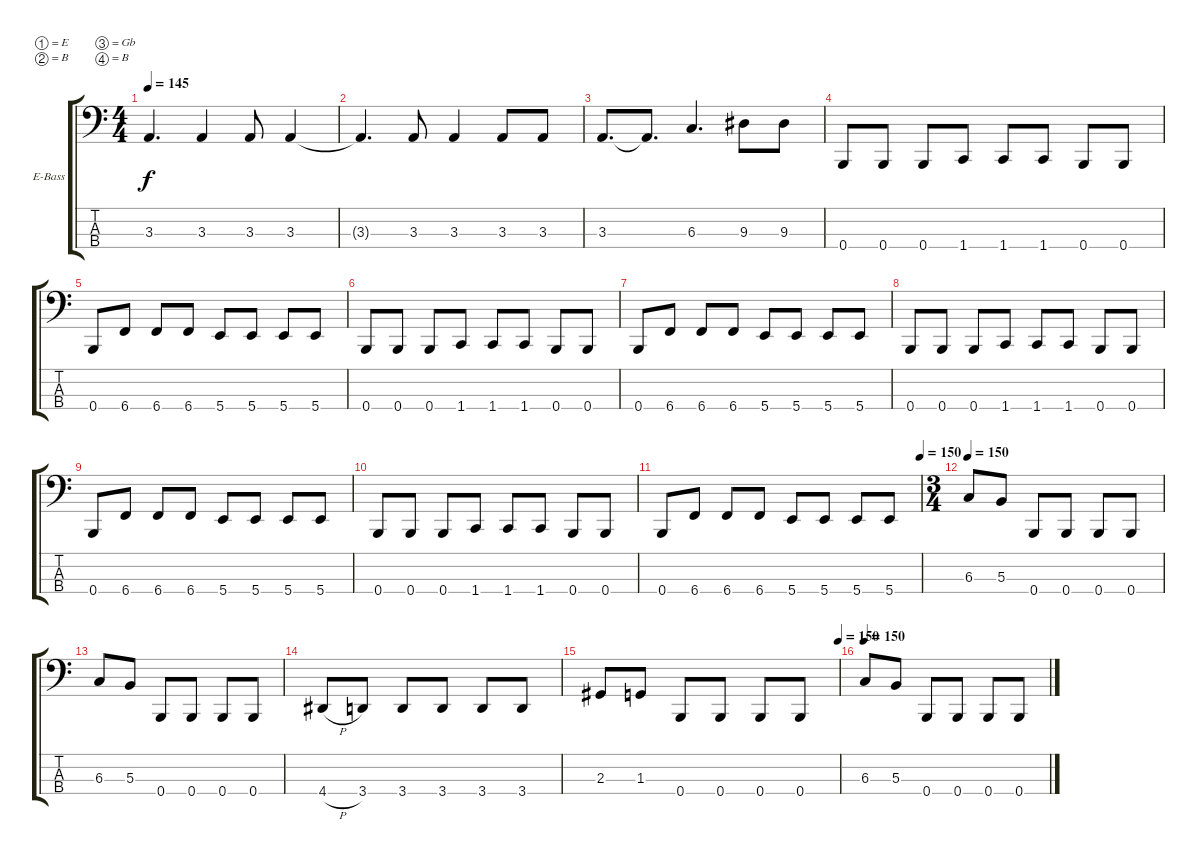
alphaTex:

\bracketExtendMode groupsimilarinstruments
\firstSystemTrackNameOrientation horizontal
\otherSystemsTrackNameOrientation horizontal
\track ("Paul Grey" "E-Bass") {instrument electricbasspick}
\staff {score tabs}
\tuning (E2 B1 Gb1 B0)
\ts (4 4)
\tempo 145
\clef f4
\ks c
3.3.4{d dy f} 3.3.4 3.3.8 3.3.4 |
3.3{t}.4{d} 3.3.8 3.3.4 3.3.8 3.3.8 |
3.3.8{d} 3.3{t}.8{d} 6.3.4{d} 9.3.8 9.3.8 |
0.4.8 0.4.8 0.4.8 1.4.8 1.4.8 1.4.8 0.4.8 0.4.8 |
0.4.8 6.4.8 6.4.8 6.4.8 5.4.8 5.4.8 5.4.8 5.4.8 |
0.4.8 0.4.8 0.4.8 1.4.8 1.4.8 1.4.8 0.4.8 0.4.8 |
0.4.8 6.4.8 6.4.8 6.4.8 5.4.8 5.4.8 5.4.8 5.4.8 |
0.4.8 0.4.8 0.4.8 1.4.8 1.4.8 1.4.8 0.4.8 0.4.8 |
0.4.8 6.4.8 6.4.8 6.4.8 5.4.8 5.4.8 5.4.8 5.4.8 |
0.4.8 0.4.8 0.4.8 1.4.8 1.4.8 1.4.8 0.4.8 0.4.8 |
\tempo (150 1)
0.4.8 6.4.8 6.4.8 6.4.8 5.4.8 5.4.8 5.4.8 5.4.8 |
\ts (3 4)
\tempo 150
6.3.8 5.3.8 0.4.8 0.4.8 0.4.8 0.4.8 |
6.3.8 5.3.8 0.4.8 0.4.8 0.4.8 0.4.8 |
4.4{h}.8 3.4.8 3.4.8 3.4.8 3.4.8 3.4.8 |
\tempo (150 1)
2.3.8 1.3.8 0.4.8 0.4.8 0.4.8 0.4.8 |
\tempo 150
6.3.8 5.3.8 0.4.8 0.4.8 0.4.8 0.4.8
